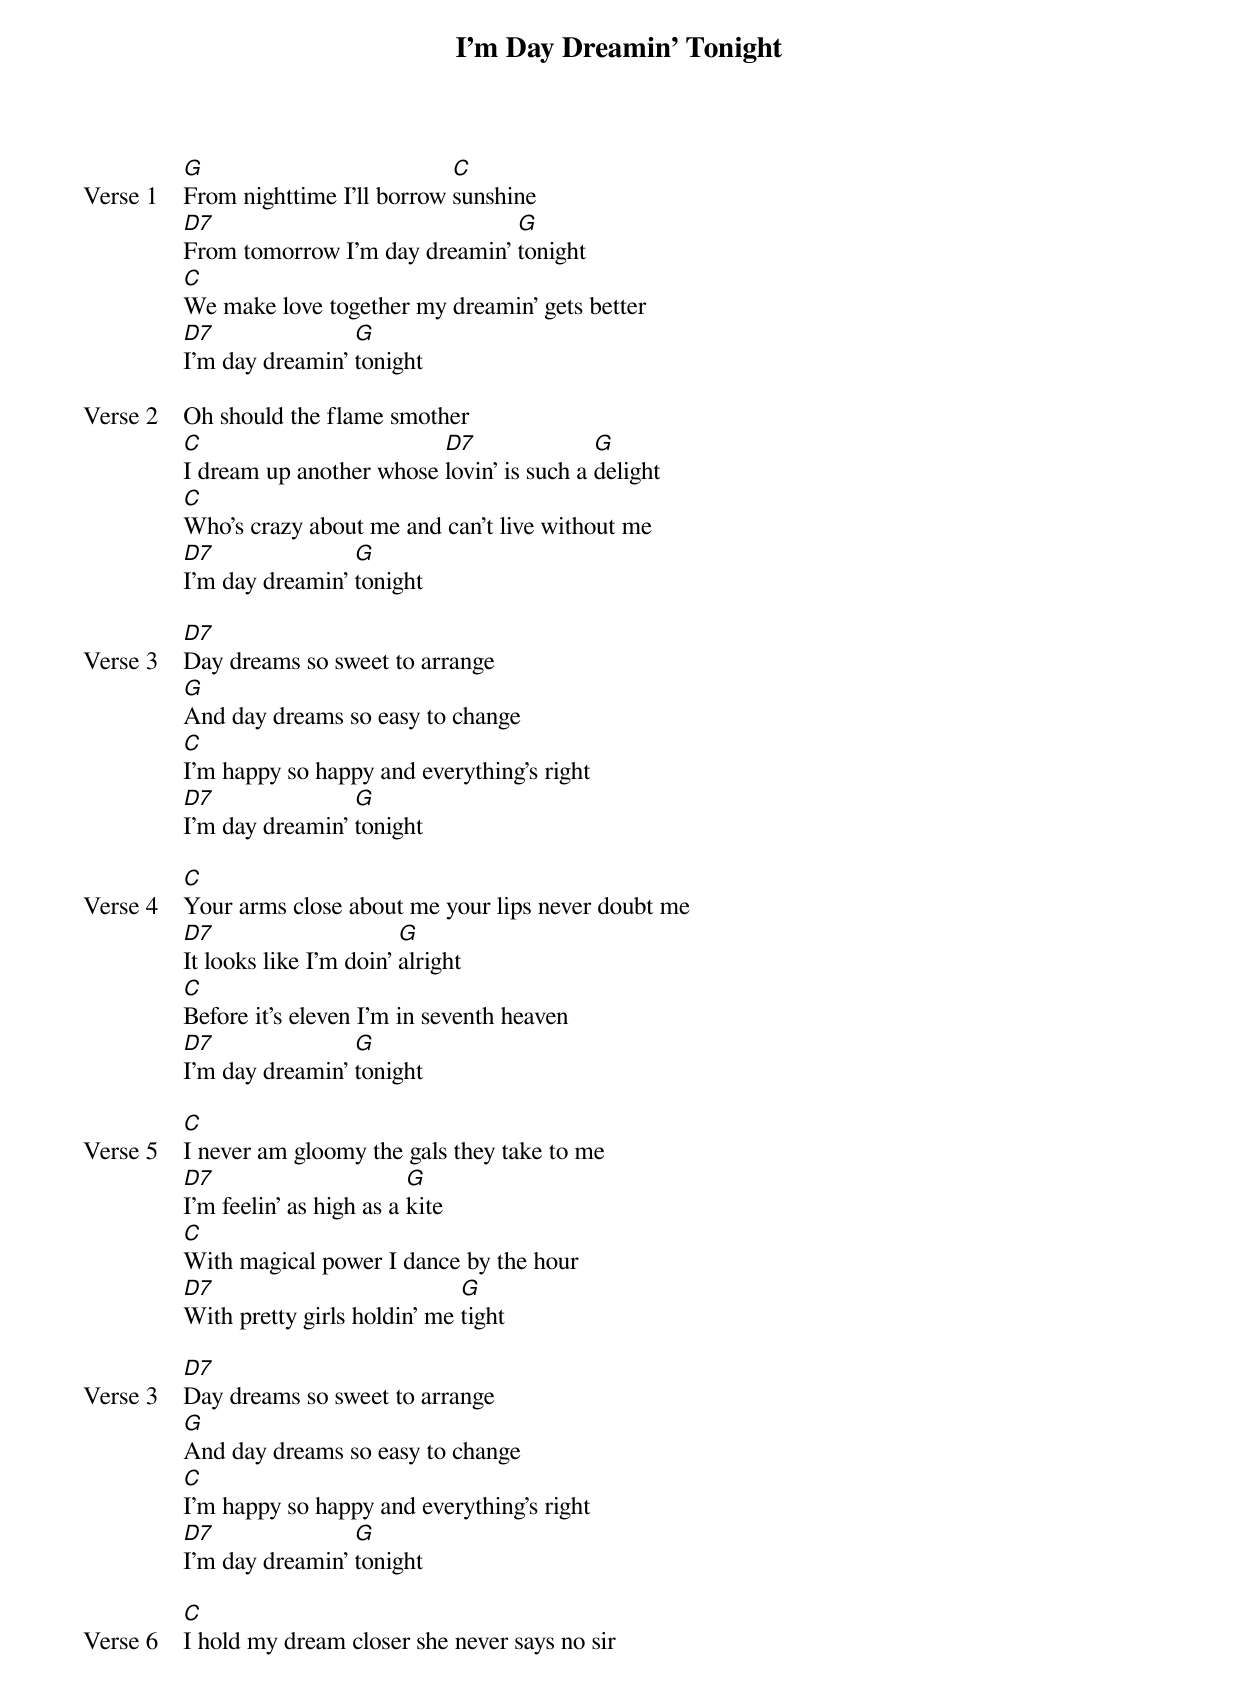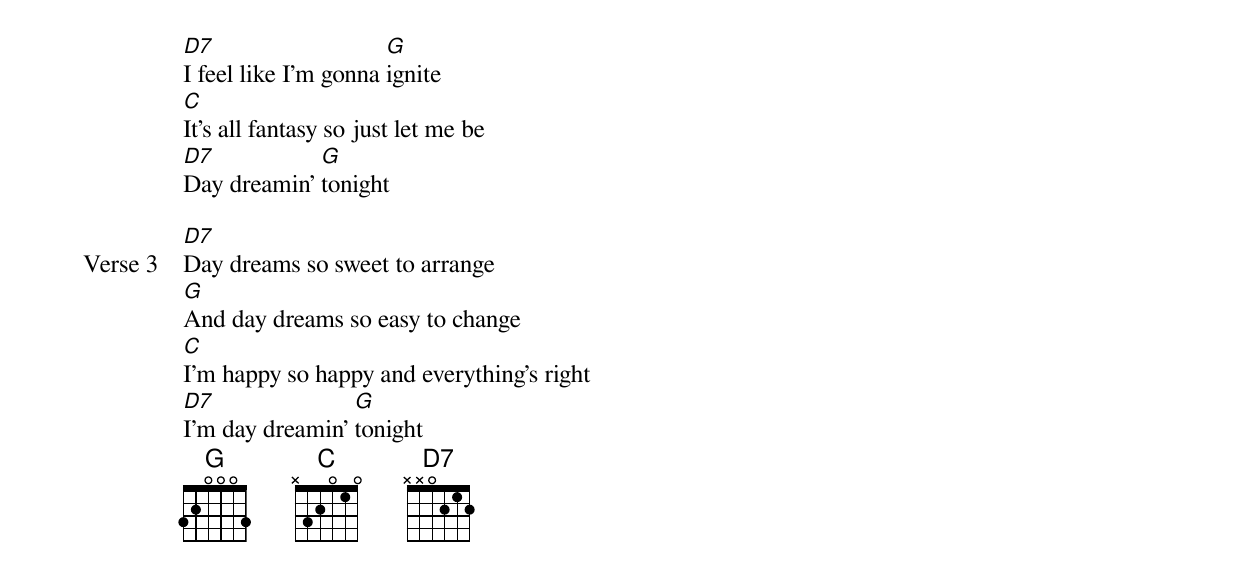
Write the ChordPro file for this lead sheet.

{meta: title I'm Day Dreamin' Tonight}
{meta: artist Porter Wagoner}
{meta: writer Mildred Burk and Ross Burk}

{start_of_verse: Verse 1}
[G]From nighttime I'll borrow [C]sunshine
[D7]From tomorrow I'm day dreamin' [G]tonight
[C]We make love together my dreamin' gets better
[D7]I'm day dreamin' [G]tonight
{end_of_verse}

{start_of_verse: Verse 2}
Oh should the flame smother
[C]I dream up another whose [D7]lovin' is such a [G]delight
[C]Who's crazy about me and can't live without me
[D7]I'm day dreamin' [G]tonight
{end_of_verse}

{start_of_verse: Verse 3}
[D7]Day dreams so sweet to arrange
[G]And day dreams so easy to change
[C]I'm happy so happy and everything's right
[D7]I'm day dreamin' [G]tonight
{end_of_verse}

{start_of_verse: Verse 4}
[C]Your arms close about me your lips never doubt me
[D7]It looks like I'm doin' [G]alright
[C]Before it's eleven I'm in seventh heaven
[D7]I'm day dreamin' [G]tonight
{end_of_verse}

{start_of_verse: Verse 5}
[C]I never am gloomy the gals they take to me
[D7]I'm feelin' as high as a [G]kite
[C]With magical power I dance by the hour
[D7]With pretty girls holdin' me [G]tight
{end_of_verse}

{start_of_verse: Verse 3}
[D7]Day dreams so sweet to arrange
[G]And day dreams so easy to change
[C]I'm happy so happy and everything's right
[D7]I'm day dreamin' [G]tonight
{end_of_verse}

{start_of_verse: Verse 6}
[C]I hold my dream closer she never says no sir
[D7]I feel like I'm gonna [G]ignite
[C]It's all fantasy so just let me be
[D7]Day dreamin' [G]tonight
{end_of_verse}

{start_of_verse: Verse 3}
[D7]Day dreams so sweet to arrange
[G]And day dreams so easy to change
[C]I'm happy so happy and everything's right
[D7]I'm day dreamin' [G]tonight
{end_of_verse}
